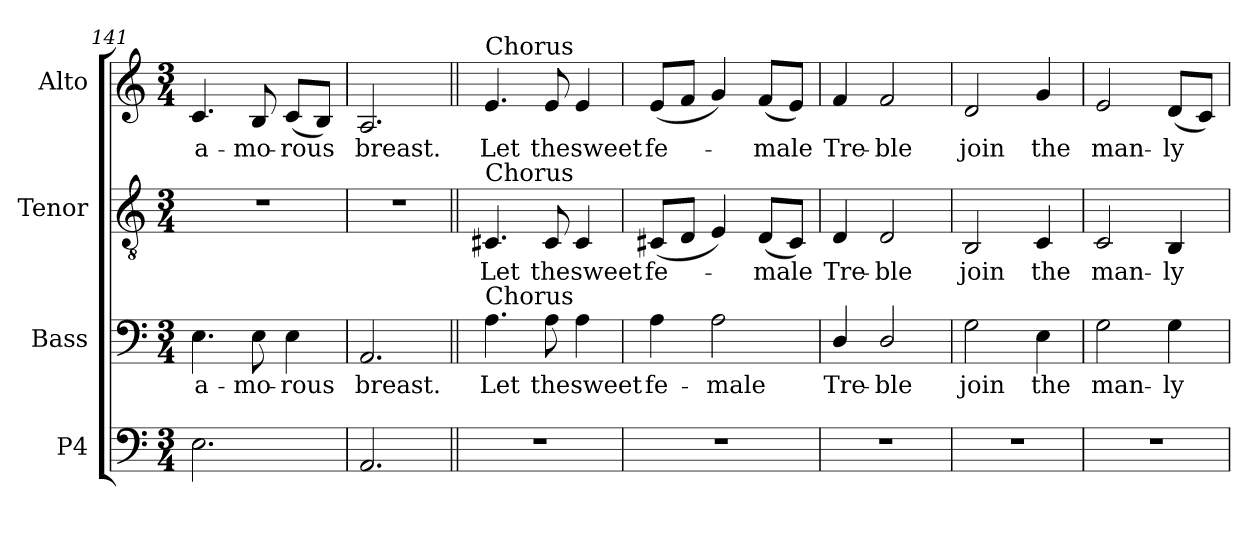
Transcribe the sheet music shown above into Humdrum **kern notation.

**kern	**kern	**text	**kern	**text	**kern	**text
*part4	*part3	*part3	*part2	*part2	*part1	*part1
*staff4	*staff3	*staff3	*staff2	*staff2	*staff1	*staff1
*I"P4	*I"Bass	*	*I"Tenor	*	*I"Alto	*
*	*I'B	*	*I'T	*	*I'A	*
*clefF4	*clefF4	*	*clefGv2	*	*clefG2	*
*k[]	*k[]	*	*k[]	*	*k[]	*
*a:	*a:	*	*a:	*	*a:	*
*M3/4	*M3/4	*	*M3/4	*	*M3/4	*
=141	=141	=141	=141	=141	=141	=141
!	!	!LO:LY:b:color=#000000	!LO:N:vis=1	!	!	!
!	!	!	!	!	!	!LO:LY:b:color=#000000
2.Ei\	4.Ei\	a-	2.r	.	4.ci/	a-
!	!	!LO:LY:b:color=#000000	!	!	!	!
!	!	!	!	!	!	!LO:LY:b:color=#000000
.	8Ei\	-mo-	.	.	8Bi/	-mo-
!	!	!LO:LY:b:color=#000000	!	!	!	!
!	!	!	!	!	!	!LO:LY:b:color=#000000
.	4Ei\	-rous	.	.	(8ci/L	-rous
.	.	.	.	.	8Bi/J)	.
=142	=142	=142	=142	=142	=142	=142
!	!	!LO:LY:b:color=#000000	!LO:N:vis=1	!	!	!
!	!	!	!	!	!	!LO:LY:b:color=#000000
2.AAi/	2.AAi/	breast.	2.r	.	2.Ai/	breast.
!!LO:LB:g=z
=143||	=143||	=143||	=143||	=143||	=143||	=143||
!LO:N:vis=1	!	!	!	!	!	!
!	!	!LO:LY:b:color=#000000	!	!	!	!
!	!	!	!	!LO:LY:b:color=#000000	!	!
!	!	!	!	!	!LO:TX:a:t=Chorus	!
!	!	!	!LO:TX:a:t=Chorus	!	!	!
!	!LO:TX:a:t=Chorus	!	!	!	!	!
!	!	!	!	!	!	!LO:LY:b:color=#000000
2.r	4.Ai\	Let	4.C#Xi/	Let	4.ei/	Let
!	!	!LO:LY:b:color=#000000	!	!	!	!
!	!	!	!	!LO:LY:b:color=#000000	!	!
!	!	!	!	!	!	!LO:LY:b:color=#000000
.	8Ai\	the	8C#i/	the	8ei/	the
!	!	!LO:LY:b:color=#000000	!	!	!	!
!	!	!	!	!LO:LY:b:color=#000000	!	!
!	!	!	!	!	!	!LO:LY:b:color=#000000
.	4Ai\	sweet	4C#i/	sweet	4ei/	sweet
=144	=144	=144	=144	=144	=144	=144
!LO:N:vis=1	!	!	!	!	!	!
!	!	!LO:LY:b:color=#000000	!	!	!	!
!	!	!	!	!LO:LY:b:color=#000000	!	!
!	!	!	!	!	!	!LO:LY:b:color=#000000
2.r	4Ai\	fe-	(8C#Xi/L	fe-	(8ei/L	fe-
.	.	.	8Di/J	.	8fi/J	.
!	!	!LO:LY:b:color=#000000	!	!	!	!
.	2Ai\	-male	4Ei/)	.	4gi/)	.
!	!	!	!	!LO:LY:b:color=#000000	!	!
!	!	!	!	!	!	!LO:LY:b:color=#000000
.	.	.	(8Di/L	-male	(8fi/L	-male
.	.	.	8C#i/J)	.	8ei/J)	.
=145	=145	=145	=145	=145	=145	=145
!LO:N:vis=1	!	!	!	!	!	!
!	!	!LO:LY:b:color=#000000	!	!	!	!
!	!	!	!	!LO:LY:b:color=#000000	!	!
!	!	!	!	!	!	!LO:LY:b:color=#000000
2.r	4Di/	Tre-	4Di/	Tre-	4fi/	Tre-
!	!	!LO:LY:b:color=#000000	!	!	!	!
!	!	!	!	!LO:LY:b:color=#000000	!	!
!	!	!	!	!	!	!LO:LY:b:color=#000000
.	2Di/	-ble	2Di/	-ble	2fi/	-ble
=146	=146	=146	=146	=146	=146	=146
!LO:N:vis=1	!	!	!	!	!	!
!	!	!LO:LY:b:color=#000000	!	!	!	!
!	!	!	!	!LO:LY:b:color=#000000	!	!
!	!	!	!	!	!	!LO:LY:b:color=#000000
2.r	2Gi\	join	2BBi/	join	2di/	join
!	!	!LO:LY:b:color=#000000	!	!	!	!
!	!	!	!	!LO:LY:b:color=#000000	!	!
!	!	!	!	!	!	!LO:LY:b:color=#000000
.	4Ei\	the	4Ci/	the	4gi/	the
=147	=147	=147	=147	=147	=147	=147
!LO:N:vis=1	!	!	!	!	!	!
!	!	!LO:LY:b:color=#000000	!	!	!	!
!	!	!	!	!LO:LY:b:color=#000000	!	!
!	!	!	!	!	!	!LO:LY:b:color=#000000
2.r	2Gi\	man-	2Ci/	man-	2ei/	man-
!	!	!LO:LY:b:color=#000000	!	!	!	!
!	!	!	!	!LO:LY:b:color=#000000	!	!
!	!	!	!	!	!	!LO:LY:b:color=#000000
.	4Gi\	-ly	4BBi/	-ly	(8di/L	-ly
.	.	.	.	.	8ci/J)	.
=	=	=	=	=	=	=
*-	*-	*-	*-	*-	*-	*-
